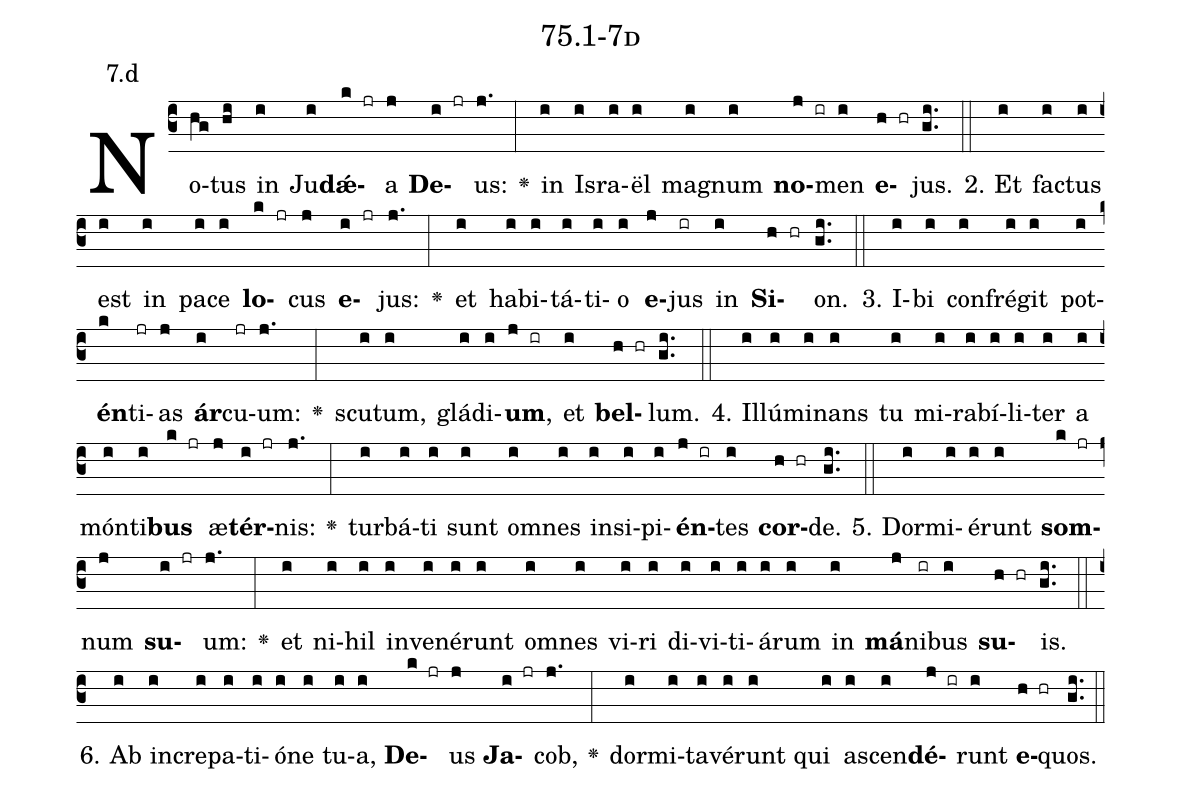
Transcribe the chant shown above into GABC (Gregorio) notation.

name: 75.1-7d;
annotation: 7.d;
%%
(c3)No(hg)tus(hi) in(i) Ju(i)<b>dǽ</b>(k jr)a(j) <b>De</b>(i jr)us:(j.) <v>\greheightstar</v>(:) in(i) Is(i)ra(i)ël(i) ma(i)gnum(i) <b>no</b>(j ir)men(i) <b>e</b>(h hr)jus.(gi..) (::)
2. Et(i) fac(i)tus(i) est(i) in(i) pa(i)ce(i) <b>lo</b>(k jr)cus(j) <b>e</b>(i jr)jus:(j.) <v>\greheightstar</v>(:) et(i) ha(i)bi(i)tá(i)ti(i)o(i) <b>e</b>(j)jus(ir) in(i) <b>Si</b>(h hr)on.(gi..) (::)
3. I(i)bi(i) con(i)fré(i)git(i) pot(i)<b>én</b>(k)ti(jr)as(j) <b>ár</b>(i)cu(jr)um:(j.) <v>\greheightstar</v>(:) scu(i)tum,(i) glá(i)di(i)<b>um</b>,(j ir) et(i) <b>bel</b>(h hr)lum.(gi..) (::)
4. Il(i)lú(i)mi(i)nans(i) tu(i) mi(i)ra(i)bí(i)li(i)ter(i) a(i) món(i)ti(i)<b>bus</b>(k jr) æ(j)<b>tér</b>(i jr)nis:(j.) <v>\greheightstar</v>(:) tur(i)bá(i)ti(i) sunt(i) om(i)nes(i) in(i)si(i)pi(i)<b>én</b>(j ir)tes(i) <b>cor</b>(h hr)de.(gi..) (::)
5. Dor(i)mi(i)é(i)runt(i) <b>som</b>(k jr)num(j) <b>su</b>(i jr)um:(j.) <v>\greheightstar</v>(:) et(i) ni(i)hil(i) in(i)ve(i)né(i)runt(i) om(i)nes(i) vi(i)ri(i) di(i)vi(i)ti(i)á(i)rum(i) in(i) <b>má</b>(j)ni(ir)bus(i) <b>su</b>(h hr)is.(gi..) (::)
6. Ab(i) in(i)cre(i)pa(i)ti(i)ó(i)ne(i) tu(i)a,(i) <b>De</b>(k jr)us(j) <b>Ja</b>(i jr)cob,(j.) <v>\greheightstar</v>(:) dor(i)mi(i)ta(i)vé(i)runt(i) qui(i) a(i)scen(i)<b>dé</b>(j ir)runt(i) <b>e</b>(h hr)quos.(gi..) (::)
